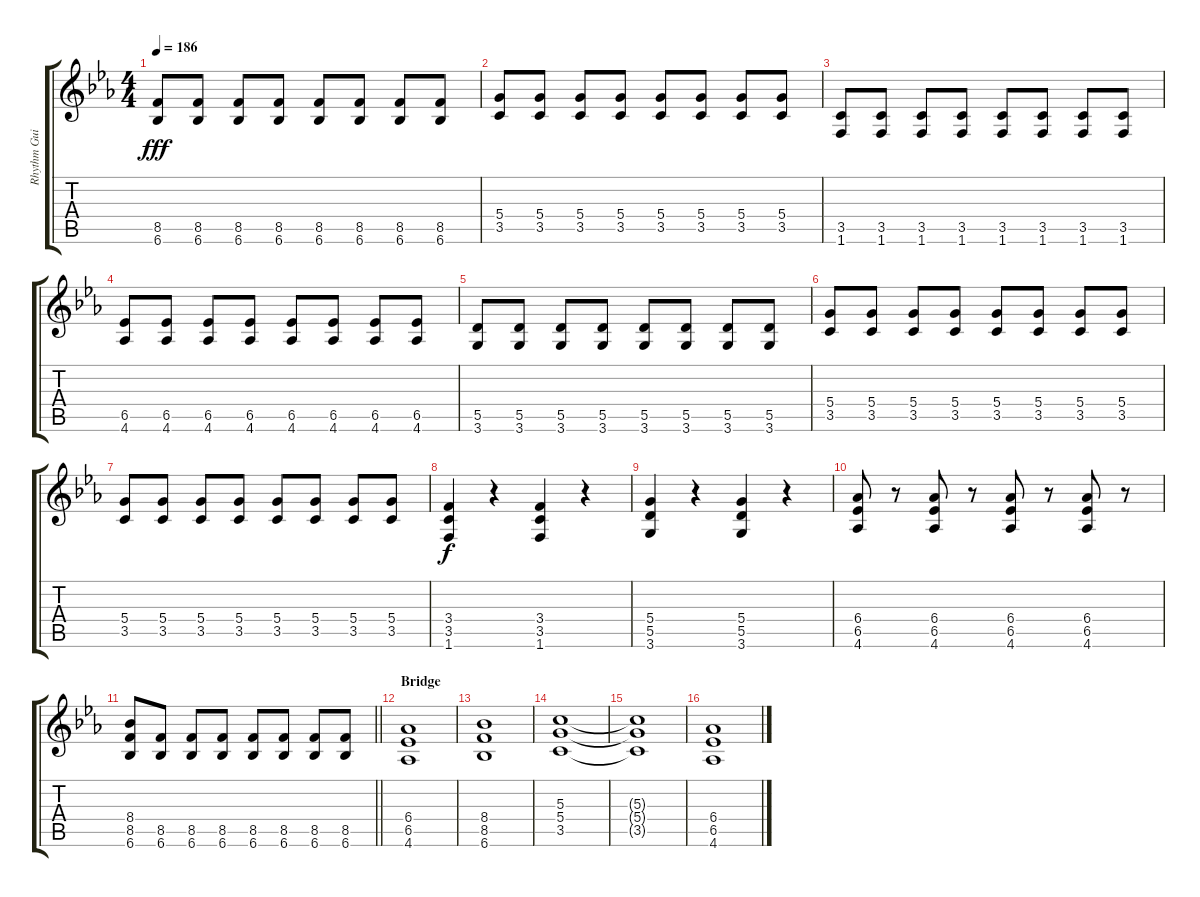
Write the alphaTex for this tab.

\track ("Rhythm Guitar" "Rhythm Gui") {instrument distortionguitar}
\staff {score tabs}
\tuning (E4 B3 G3 D3 A2 E2) {hide}
\ts (4 4)
\tempo 186
\clef g2
\ks eb
(8.5 6.6).8{dy fff} (8.5 6.6).8 (8.5 6.6).8 (8.5 6.6).8 (8.5 6.6).8 (8.5 6.6).8 (8.5 6.6).8 (8.5 6.6).8 |
(5.4 3.5).8 (5.4 3.5).8 (5.4 3.5).8 (5.4 3.5).8 (5.4 3.5).8 (5.4 3.5).8 (5.4 3.5).8 (5.4 3.5).8 |
(3.5 1.6).8 (3.5 1.6).8 (3.5 1.6).8 (3.5 1.6).8 (3.5 1.6).8 (3.5 1.6).8 (3.5 1.6).8 (3.5 1.6).8 |
(6.5 4.6).8 (6.5 4.6).8 (6.5 4.6).8 (6.5 4.6).8 (6.5 4.6).8 (6.5 4.6).8 (6.5 4.6).8 (6.5 4.6).8 |
(5.5 3.6).8 (5.5 3.6).8 (5.5 3.6).8 (5.5 3.6).8 (5.5 3.6).8 (5.5 3.6).8 (5.5 3.6).8 (5.5 3.6).8 |
(5.4 3.5).8 (5.4 3.5).8 (5.4 3.5).8 (5.4 3.5).8 (5.4 3.5).8 (5.4 3.5).8 (5.4 3.5).8 (5.4 3.5).8 |
(5.4 3.5).8 (5.4 3.5).8 (5.4 3.5).8 (5.4 3.5).8 (5.4 3.5).8 (5.4 3.5).8 (5.4 3.5).8 (5.4 3.5).8 |
(3.4 3.5 1.6).4{dy f} r.4 (3.4 3.5 1.6).4 r.4 |
(5.4 5.5 3.6).4 r.4 (5.4 5.5 3.6).4 r.4 |
(6.4 6.5 4.6).8 r.8 (6.4 6.5 4.6).8 r.8 (6.4 6.5 4.6).8 r.8 (6.4 6.5 4.6).8 r.8 |
\barLineRight lightlight
(8.4 8.5 6.6).8 (8.5 6.6).8 (8.5 6.6).8 (8.5 6.6).8 (8.5 6.6).8 (8.5 6.6).8 (8.5 6.6).8 (8.5 6.6).8 |
\section ("" "Bridge")
(6.4 6.5 4.6).1 |
(8.4 8.5 6.6).1 |
(5.3 5.4 3.5).1 |
(5.3{t} 5.4{t} 3.5{t}).1 |
(6.4 6.5 4.6).1
